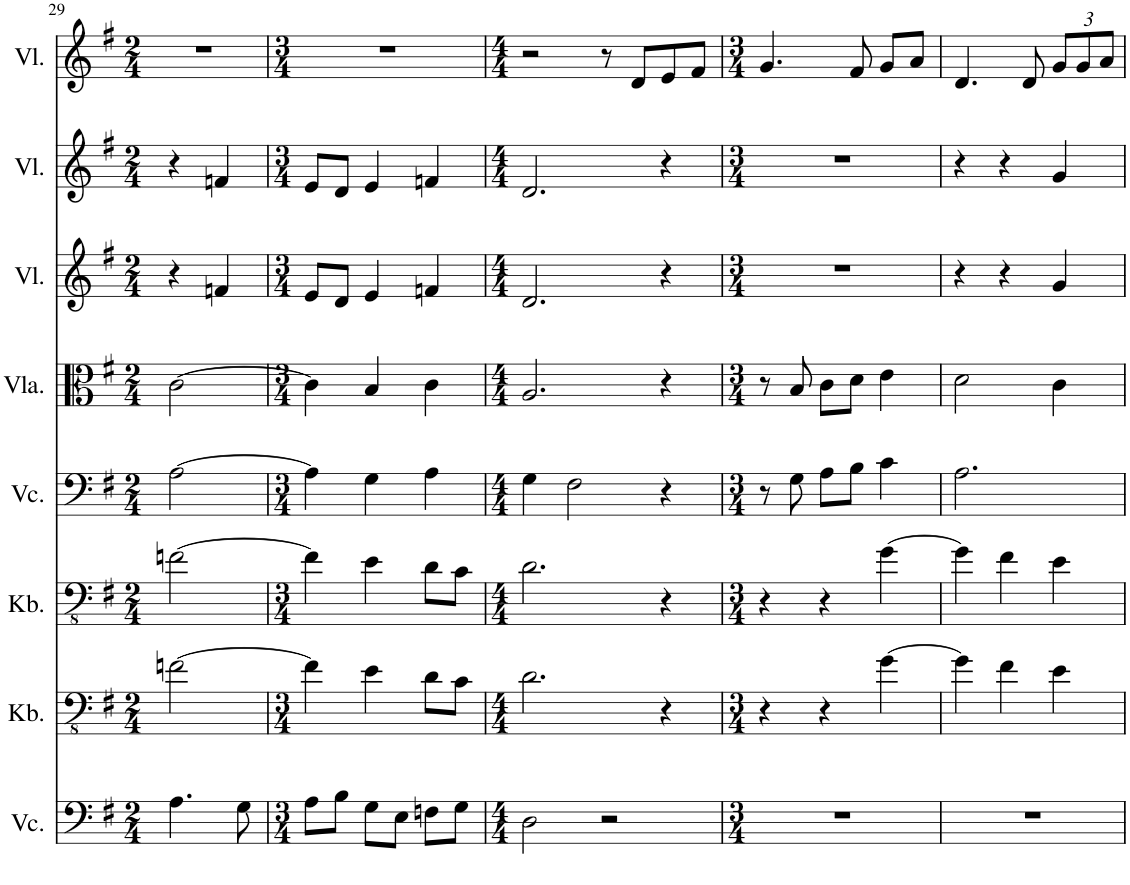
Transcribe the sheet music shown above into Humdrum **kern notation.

**kern	**kern	**kern	**kern	**kern	**kern	**kern	**kern
*part8	*part7	*part6	*part5	*part4	*part3	*part2	*part1
*staff8	*staff7	*staff6	*staff5	*staff4	*staff3	*staff2	*staff1
*I"Violoncello, Bariton solo	*I"Kontrabass, Bass 2	*I"Kontrabass, Bass 1	*I"Violoncello, Tenor	*I"Bratsche, Alt	*I"Violine, Sopran 2	*I"Violine, Sopran 1	*I"Violine, Sopran solo
*I'Vc.	*I'Kb.	*I'Kb.	*I'Vc.	*	*I'Vl.	*I'Vl.	*I'Vl.
!!LO:PB:g=z
*clefF4	*clefFv4	*clefFv4	*clefF4	*clefC3	*clefG2	*clefG2	*clefG2
*	*Trd7c12	*Trd7c12	*	*	*	*	*
*k[f#]	*k[f#]	*k[f#]	*k[f#]	*k[f#]	*k[f#]	*k[f#]	*k[f#]
*M2/4	*M2/4	*M2/4	*M2/4	*M2/4	*M2/4	*M2/4	*M2/4
=29	=29	=29	=29	=29	=29	=29	=29
4.A\	[2Fn\	[2Fn\	[2A\	[2c\	4r	4r	2r
.	.	.	.	.	4fn/	4fn/	.
8G\	.	.	.	.	.	.	.
=30	=30	=30	=30	=30	=30	=30	=30
*M3/4	*M3/4	*M3/4	*M3/4	*M3/4	*M3/4	*M3/4	*M3/4
8A\L	4F\]	4F\]	4A\]	4c\]	8e/L	8e/L	2.r
8B\J	.	.	.	.	8d/J	8d/J	.
8G\L	4E\	4E\	4G\	4B/	4e/	4e/	.
8E\J	.	.	.	.	.	.	.
8Fn\L	8D\L	8D\L	4A\	4c\	4fn/	4fn/	.
8G\J	8C\J	8C\J	.	.	.	.	.
=31	=31	=31	=31	=31	=31	=31	=31
*M4/4	*M4/4	*M4/4	*M4/4	*M4/4	*M4/4	*M4/4	*M4/4
2D\	2.D\	2.D\	4G\	2.A/	2.d/	2.d/	2r
.	.	.	2F#\	.	.	.	.
2r	.	.	.	.	.	.	8r
.	.	.	.	.	.	.	8d/L
.	4r	4r	4r	4r	4r	4r	8e/
.	.	.	.	.	.	.	8f#/J
=32	=32	=32	=32	=32	=32	=32	=32
*M3/4	*M3/4	*M3/4	*M3/4	*M3/4	*M3/4	*M3/4	*M3/4
2.r	4r	4r	8r	8r	2.r	2.r	4.g/
.	.	.	8G\	8B/	.	.	.
.	4r	4r	8A\L	8c\L	.	.	.
.	.	.	8B\J	8d\J	.	.	8f#/
.	[4G\	[4G\	4c\	4e\	.	.	8g/L
.	.	.	.	.	.	.	8a/J
=33	=33	=33	=33	=33	=33	=33	=33
2.r	4G\]	4G\]	2.A\	2d\	4r	4r	4.d/
.	4F#\	4F#\	.	.	4r	4r	.
.	.	.	.	.	.	.	8d/
*	*	*	*	*	*	*	*Xbrackettup
.	4E\	4E\	.	4c\	4g/	4g/	12g/L
.	.	.	.	.	.	.	12g/
.	.	.	.	.	.	.	12a/J
=	=	=	=	=	=	=	=
*-	*-	*-	*-	*-	*-	*-	*-
